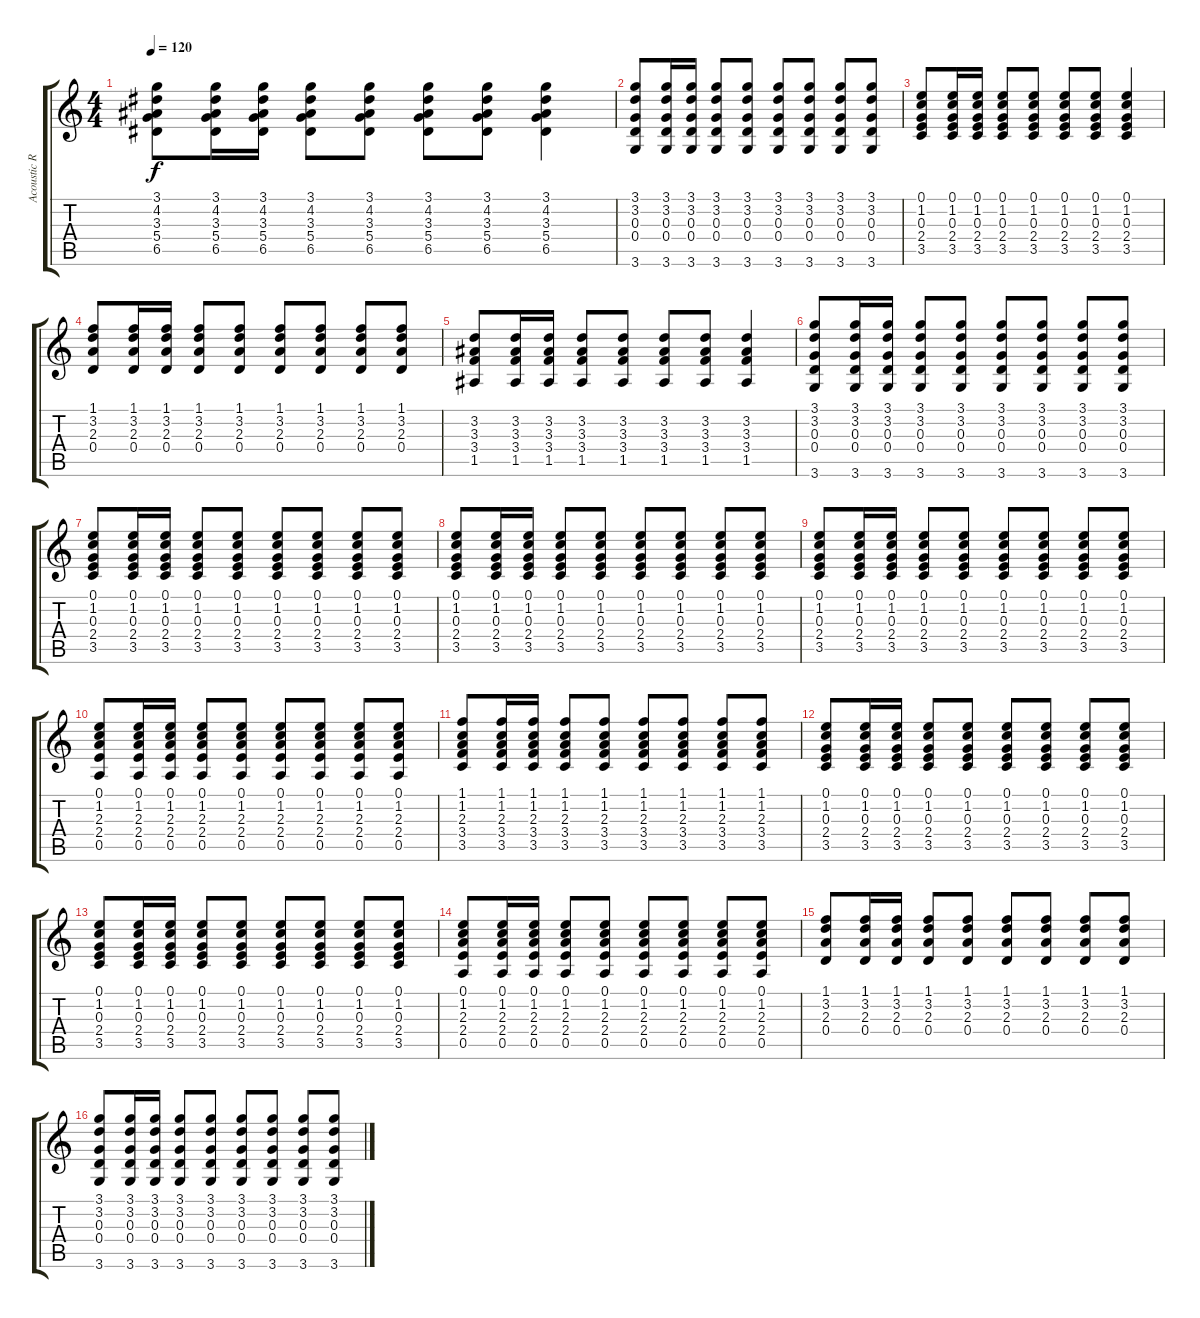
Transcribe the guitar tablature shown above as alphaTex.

\track ("Acoustic Rhythm" "Acoustic R") {instrument acousticguitarsteel}
\staff {score tabs}
\tuning (E4 B3 G3 D3 A2 E2) {hide}
\ts (4 4)
\tempo 120
\clef g2
\ks c
(3.1 4.2 3.3 5.4 6.5).8{dy f} (3.1 4.2 3.3 5.4 6.5).16 (3.1 4.2 3.3 5.4 6.5).16 (3.1 4.2 3.3 5.4 6.5).8 (3.1 4.2 3.3 5.4 6.5).8 (3.1 4.2 3.3 5.4 6.5).8 (3.1 4.2 3.3 5.4 6.5).8 (3.1 4.2 3.3 5.4 6.5).4 |
(3.1 3.2 0.3 0.4 3.6).8 (3.1 3.2 0.3 0.4 3.6).16 (3.1 3.2 0.3 0.4 3.6).16 (3.1 3.2 0.3 0.4 3.6).8 (3.1 3.2 0.3 0.4 3.6).8 (3.1 3.2 0.3 0.4 3.6).8 (3.1 3.2 0.3 0.4 3.6).8 (3.1 3.2 0.3 0.4 3.6).8 (3.1 3.2 0.3 0.4 3.6).8 |
(0.1 1.2 0.3 2.4 3.5).8 (0.1 1.2 0.3 2.4 3.5).16 (0.1 1.2 0.3 2.4 3.5).16 (0.1 1.2 0.3 2.4 3.5).8 (0.1 1.2 0.3 2.4 3.5).8 (0.1 1.2 0.3 2.4 3.5).8 (0.1 1.2 0.3 2.4 3.5).8 (0.1 1.2 0.3 2.4 3.5).4 |
(1.1 3.2 2.3 0.4).8 (1.1 3.2 2.3 0.4).16 (1.1 3.2 2.3 0.4).16 (1.1 3.2 2.3 0.4).8 (1.1 3.2 2.3 0.4).8 (1.1 3.2 2.3 0.4).8 (1.1 3.2 2.3 0.4).8 (1.1 3.2 2.3 0.4).8 (1.1 3.2 2.3 0.4).8 |
(3.2 3.3 3.4 1.5).8 (3.2 3.3 3.4 1.5).16 (3.2 3.3 3.4 1.5).16 (3.2 3.3 3.4 1.5).8 (3.2 3.3 3.4 1.5).8 (3.2 3.3 3.4 1.5).8 (3.2 3.3 3.4 1.5).8 (3.2 3.3 3.4 1.5).4 |
(3.1 3.2 0.3 0.4 3.6).8 (3.1 3.2 0.3 0.4 3.6).16 (3.1 3.2 0.3 0.4 3.6).16 (3.1 3.2 0.3 0.4 3.6).8 (3.1 3.2 0.3 0.4 3.6).8 (3.1 3.2 0.3 0.4 3.6).8 (3.1 3.2 0.3 0.4 3.6).8 (3.1 3.2 0.3 0.4 3.6).8 (3.1 3.2 0.3 0.4 3.6).8 |
(0.1 1.2 0.3 2.4 3.5).8 (0.1 1.2 0.3 2.4 3.5).16 (0.1 1.2 0.3 2.4 3.5).16 (0.1 1.2 0.3 2.4 3.5).8 (0.1 1.2 0.3 2.4 3.5).8 (0.1 1.2 0.3 2.4 3.5).8 (0.1 1.2 0.3 2.4 3.5).8 (0.1 1.2 0.3 2.4 3.5).8 (0.1 1.2 0.3 2.4 3.5).8 |
(0.1 1.2 0.3 2.4 3.5).8 (0.1 1.2 0.3 2.4 3.5).16 (0.1 1.2 0.3 2.4 3.5).16 (0.1 1.2 0.3 2.4 3.5).8 (0.1 1.2 0.3 2.4 3.5).8 (0.1 1.2 0.3 2.4 3.5).8 (0.1 1.2 0.3 2.4 3.5).8 (0.1 1.2 0.3 2.4 3.5).8 (0.1 1.2 0.3 2.4 3.5).8 |
(0.1 1.2 0.3 2.4 3.5).8 (0.1 1.2 0.3 2.4 3.5).16 (0.1 1.2 0.3 2.4 3.5).16 (0.1 1.2 0.3 2.4 3.5).8 (0.1 1.2 0.3 2.4 3.5).8 (0.1 1.2 0.3 2.4 3.5).8 (0.1 1.2 0.3 2.4 3.5).8 (0.1 1.2 0.3 2.4 3.5).8 (0.1 1.2 0.3 2.4 3.5).8 |
(0.1 1.2 2.3 2.4 0.5).8 (0.1 1.2 2.3 2.4 0.5).16 (0.1 1.2 2.3 2.4 0.5).16 (0.1 1.2 2.3 2.4 0.5).8 (0.1 1.2 2.3 2.4 0.5).8 (0.1 1.2 2.3 2.4 0.5).8 (0.1 1.2 2.3 2.4 0.5).8 (0.1 1.2 2.3 2.4 0.5).8 (0.1 1.2 2.3 2.4 0.5).8 |
(1.1 1.2 2.3 3.4 3.5).8 (1.1 1.2 2.3 3.4 3.5).16 (1.1 1.2 2.3 3.4 3.5).16 (1.1 1.2 2.3 3.4 3.5).8 (1.1 1.2 2.3 3.4 3.5).8 (1.1 1.2 2.3 3.4 3.5).8 (1.1 1.2 2.3 3.4 3.5).8 (1.1 1.2 2.3 3.4 3.5).8 (1.1 1.2 2.3 3.4 3.5).8 |
(0.1 1.2 0.3 2.4 3.5).8 (0.1 1.2 0.3 2.4 3.5).16 (0.1 1.2 0.3 2.4 3.5).16 (0.1 1.2 0.3 2.4 3.5).8 (0.1 1.2 0.3 2.4 3.5).8 (0.1 1.2 0.3 2.4 3.5).8 (0.1 1.2 0.3 2.4 3.5).8 (0.1 1.2 0.3 2.4 3.5).8 (0.1 1.2 0.3 2.4 3.5).8 |
(0.1 1.2 0.3 2.4 3.5).8 (0.1 1.2 0.3 2.4 3.5).16 (0.1 1.2 0.3 2.4 3.5).16 (0.1 1.2 0.3 2.4 3.5).8 (0.1 1.2 0.3 2.4 3.5).8 (0.1 1.2 0.3 2.4 3.5).8 (0.1 1.2 0.3 2.4 3.5).8 (0.1 1.2 0.3 2.4 3.5).8 (0.1 1.2 0.3 2.4 3.5).8 |
(0.1 1.2 2.3 2.4 0.5).8 (0.1 1.2 2.3 2.4 0.5).16 (0.1 1.2 2.3 2.4 0.5).16 (0.1 1.2 2.3 2.4 0.5).8 (0.1 1.2 2.3 2.4 0.5).8 (0.1 1.2 2.3 2.4 0.5).8 (0.1 1.2 2.3 2.4 0.5).8 (0.1 1.2 2.3 2.4 0.5).8 (0.1 1.2 2.3 2.4 0.5).8 |
(1.1 3.2 2.3 0.4).8 (1.1 3.2 2.3 0.4).16 (1.1 3.2 2.3 0.4).16 (1.1 3.2 2.3 0.4).8 (1.1 3.2 2.3 0.4).8 (1.1 3.2 2.3 0.4).8 (1.1 3.2 2.3 0.4).8 (1.1 3.2 2.3 0.4).8 (1.1 3.2 2.3 0.4).8 |
(3.1 3.2 0.3 0.4 3.6).8 (3.1 3.2 0.3 0.4 3.6).16 (3.1 3.2 0.3 0.4 3.6).16 (3.1 3.2 0.3 0.4 3.6).8 (3.1 3.2 0.3 0.4 3.6).8 (3.1 3.2 0.3 0.4 3.6).8 (3.1 3.2 0.3 0.4 3.6).8 (3.1 3.2 0.3 0.4 3.6).8 (3.1 3.2 0.3 0.4 3.6).8
